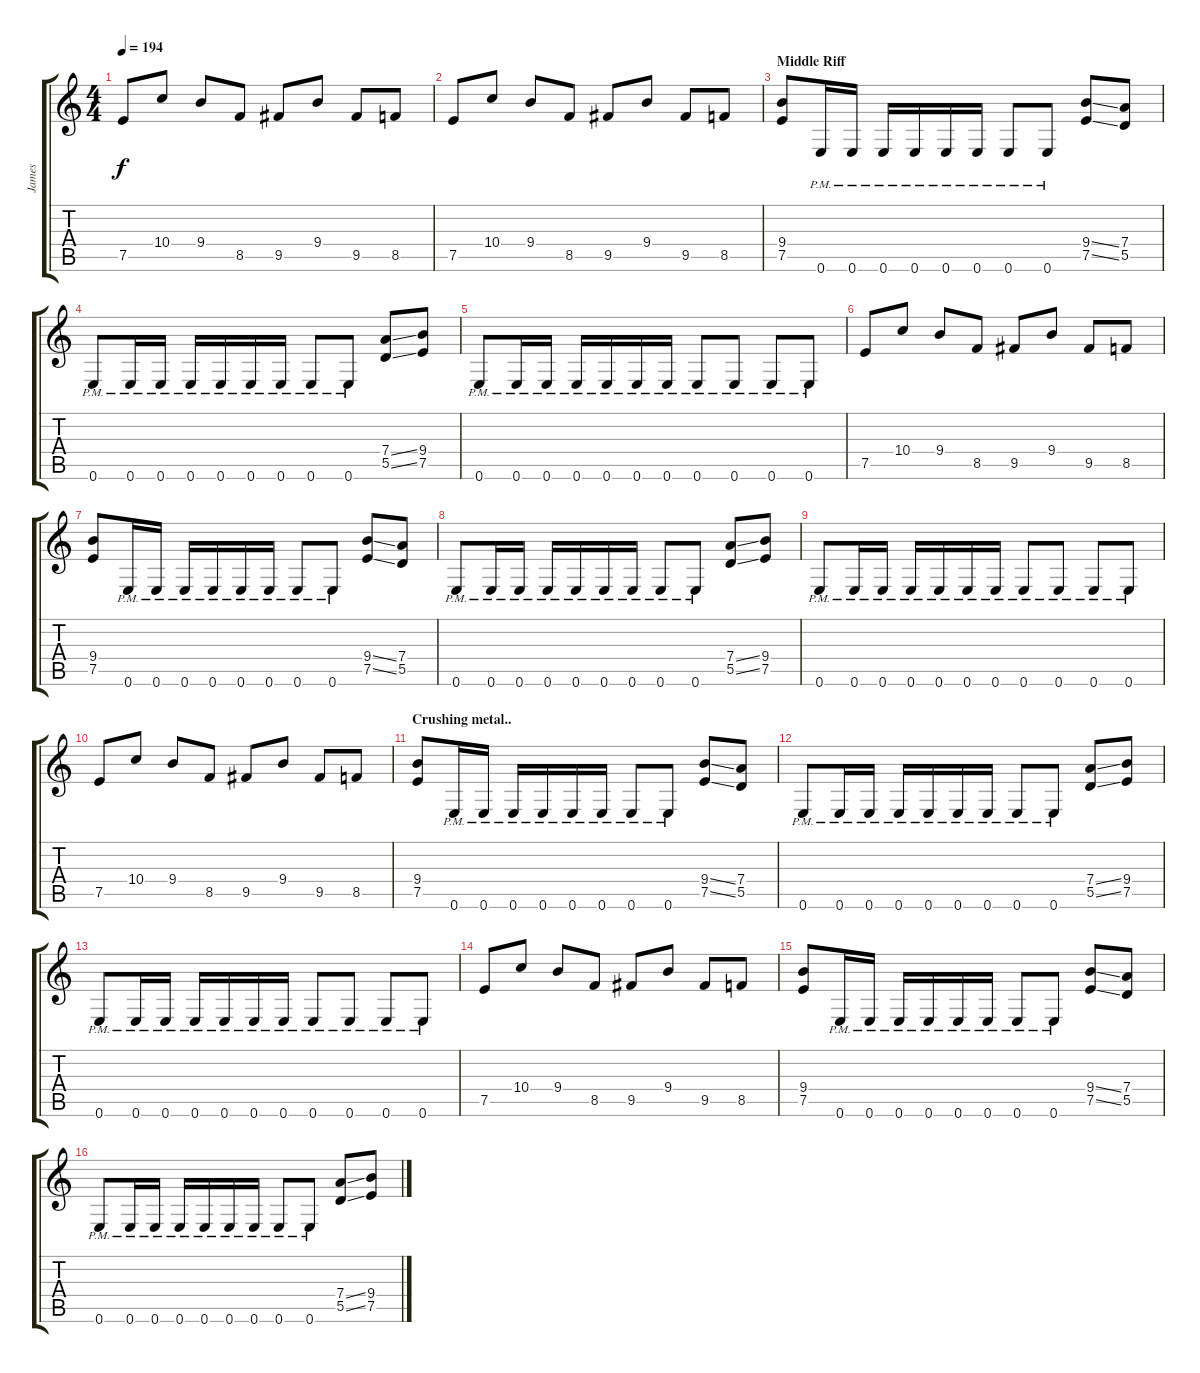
\track ("James" "James") {instrument distortionguitar}
\staff {score tabs}
\tuning (E4 B3 G3 D3 A2 E2) {hide}
\ts (4 4)
\tempo 194
\clef g2
\ks c
7.5.8{dy f} 10.4.8 9.4.8 8.5.8 9.5.8 9.4.8 9.5.8 8.5.8 |
7.5.8 10.4.8 9.4.8 8.5.8 9.5.8 9.4.8 9.5.8 8.5.8 |
\section ("" "Middle Riff")
(9.4 7.5).8 0.6{pm}.16 0.6{pm}.16 0.6{pm}.16 0.6{pm}.16 0.6{pm}.16 0.6{pm}.16 0.6{pm}.8 0.6{pm}.8 (9.4{ss} 7.5{ss}).8 (7.4 5.5).8 |
0.6{pm}.8 0.6{pm}.16 0.6{pm}.16 0.6{pm}.16 0.6{pm}.16 0.6{pm}.16 0.6{pm}.16 0.6{pm}.8 0.6{pm}.8 (7.4{ss} 5.5{ss}).8 (9.4 7.5).8 |
0.6{pm}.8 0.6{pm}.16 0.6{pm}.16 0.6{pm}.16 0.6{pm}.16 0.6{pm}.16 0.6{pm}.16 0.6{pm}.8 0.6{pm}.8 0.6{pm}.8 0.6{pm}.8 |
7.5.8 10.4.8 9.4.8 8.5.8 9.5.8 9.4.8 9.5.8 8.5.8 |
(9.4 7.5).8 0.6{pm}.16 0.6{pm}.16 0.6{pm}.16 0.6{pm}.16 0.6{pm}.16 0.6{pm}.16 0.6{pm}.8 0.6{pm}.8 (9.4{ss} 7.5{ss}).8 (7.4 5.5).8 |
0.6{pm}.8 0.6{pm}.16 0.6{pm}.16 0.6{pm}.16 0.6{pm}.16 0.6{pm}.16 0.6{pm}.16 0.6{pm}.8 0.6{pm}.8 (7.4{ss} 5.5{ss}).8 (9.4 7.5).8 |
0.6{pm}.8 0.6{pm}.16 0.6{pm}.16 0.6{pm}.16 0.6{pm}.16 0.6{pm}.16 0.6{pm}.16 0.6{pm}.8 0.6{pm}.8 0.6{pm}.8 0.6{pm}.8 |
7.5.8 10.4.8 9.4.8 8.5.8 9.5.8 9.4.8 9.5.8 8.5.8 |
\section ("" "Crushing metal..")
(9.4 7.5).8 0.6{pm}.16 0.6{pm}.16 0.6{pm}.16 0.6{pm}.16 0.6{pm}.16 0.6{pm}.16 0.6{pm}.8 0.6{pm}.8 (9.4{ss} 7.5{ss}).8 (7.4 5.5).8 |
0.6{pm}.8 0.6{pm}.16 0.6{pm}.16 0.6{pm}.16 0.6{pm}.16 0.6{pm}.16 0.6{pm}.16 0.6{pm}.8 0.6{pm}.8 (7.4{ss} 5.5{ss}).8 (9.4 7.5).8 |
0.6{pm}.8 0.6{pm}.16 0.6{pm}.16 0.6{pm}.16 0.6{pm}.16 0.6{pm}.16 0.6{pm}.16 0.6{pm}.8 0.6{pm}.8 0.6{pm}.8 0.6{pm}.8 |
7.5.8 10.4.8 9.4.8 8.5.8 9.5.8 9.4.8 9.5.8 8.5.8 |
(9.4 7.5).8 0.6{pm}.16 0.6{pm}.16 0.6{pm}.16 0.6{pm}.16 0.6{pm}.16 0.6{pm}.16 0.6{pm}.8 0.6{pm}.8 (9.4{ss} 7.5{ss}).8 (7.4 5.5).8 |
0.6{pm}.8 0.6{pm}.16 0.6{pm}.16 0.6{pm}.16 0.6{pm}.16 0.6{pm}.16 0.6{pm}.16 0.6{pm}.8 0.6{pm}.8 (7.4{ss} 5.5{ss}).8 (9.4 7.5).8
